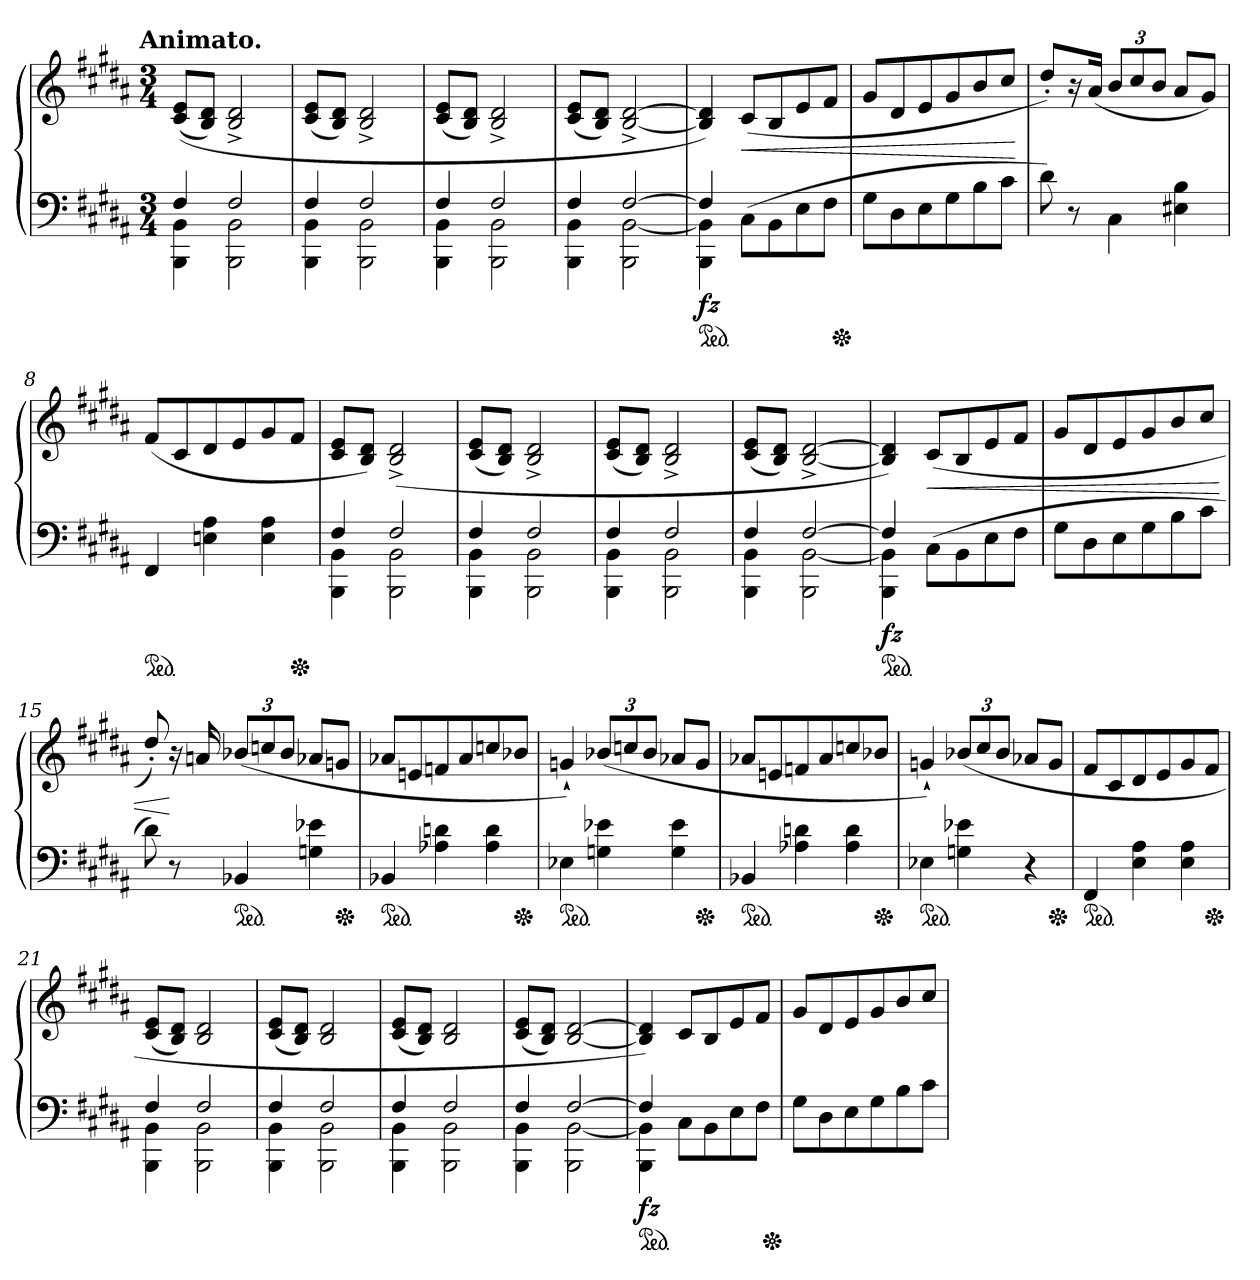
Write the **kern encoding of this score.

**kern	**kern	**dynam
*part1	*part1	*part1
*staff2	*staff1	*staff1/2
*clefF4	*clefG2	*
*k[f#c#g#d#a#]	*k[f#c#g#d#a#]	*
*B:	*B:	*
!!LO:TX:omd:t=Animato.
*M3/4	*M3/4	*
=1	=1	=1
*^	*	*
4F#	4BBB 4BB	(<(>8c# 8eL	.
.	.	8B 8d#J)	.
2F#	2BBB 2BB	2B^> 2d#^>	.
=2	=2	=2	=2
4F#	4BBB 4BB	(8c# 8eL	.
.	.	8B 8d#J)	.
2F#	2BBB 2BB	2B^> 2d#^>	.
=3	=3	=3	=3
4F#	4BBB 4BB	(8c# 8eL	.
.	.	8B 8d#J)	.
2F#	2BBB 2BB	2B^> 2d#^>	.
=4	=4	=4	=4
4F#	4BBB 4BB	(8c# 8eL	.
.	.	8B 8d#J)	.
[2F#	2BBB [2BB	[2B^> [2d#^>	.
=5	=5	=5	=5
!	!	!	!LO:DY:b=2
*ped	*	*	*
4F#]	4BBB 4BB]	4B] 4d#])	fz
2ryy	(>8C#L	(<8c#L	<
.	8BB	8B	.
.	8E	8e	.
.	8F#J	8f#J	.
*Xped	*	*	*
*v	*v	*	*
=6	=6	=6
8G#L	8g#L	.
8D#	8d#	.
8E	8e	.
8G#	8g#	.
8B	8b	.
8c#J	8cc#J	.
.	.	[
=7	=7	=7
8d#)	8dd#'</L)	.
8r	16r	.
.	(<16a#/Jk	.
4C#\	12b/L	.
.	12cc#/	.
.	12b/J	.
4E#X 4B	8a#L	.
.	8g#J)	.
=8	=8	=8
*ped	*	*
4FF#	(<8f#L	.
.	8c#	.
4En 4A#	8d#	.
.	8e	.
4E 4A#	8g#	.
*Xped	*	*
.	8f#J	.
=9	=9	=9
*^	*	*
4F#	4BBB 4BB	8c# 8eL	.
.	.	8B 8d#J)	.
2F#	2BBB 2BB	(>2B^> 2d#^>	.
=10	=10	=10	=10
4F#	4BBB 4BB	(8c# 8eL	.
.	.	8B 8d#J)	.
2F#	2BBB 2BB	2B^> 2d#^>	.
=11	=11	=11	=11
4F#	4BBB 4BB	(8c# 8eL	.
.	.	8B 8d#J)	.
2F#	2BBB 2BB	2B^> 2d#^>	.
=12	=12	=12	=12
4F#	4BBB 4BB	(8c# 8eL	.
.	.	8B 8d#J)	.
[2F#	2BBB [2BB	[2B^> [2d#^>	.
=13	=13	=13	=13
!	!	!	!LO:DY:b=2
*ped	*	*	*
4F#]	4BBB 4BB]	4B] 4d#])	fz
2ryy	(>8C#L	(<8c#L	<
.	8BB	8B	.
.	8E	8e	.
.	8F#J	8f#J	.
*v	*v	*	*
=14	=14	=14
8G#L	8g#L	.
8D#	8d#	.
8E	8e	.
8G#	8g#	.
8B	8b	.
8c#J	8cc#J	.
=15	=15	=15
8d#)	8dd#'</)	.
8r	16r	[
.	16an	.
*ped	*	*
4BB-X	(>12b-X/L	.
.	12ccn	.
.	12b-J	.
4Gn 4e-X	8a-XL	.
*Xped	*	*
.	8gnJ	.
=16	=16	=16
*ped	*	*
4BB-X	8a-XL	.
.	8en	.
4A-X 4dn	8fn	.
.	8a-	.
4A- 4d	8ccn	.
*Xped	*	*
.	8b-XJ	.
=17	=17	=17
*ped	*	*
4E-X	4gn`<)	.
4Gn 4e-X	(<12b-X/L	.
.	12ccn	.
.	12b-J	.
4G 4e-	8a-XL	.
*Xped	*	*
.	8gJ	.
=18	=18	=18
*ped	*	*
4BB-X	8a-XL	.
.	8en	.
4A-X 4dn	8fn	.
.	8a-	.
4A- 4d	8ccn	.
*Xped	*	*
.	8b-XJ	.
=19	=19	=19
*ped	*	*
4E-X	4gn`<)	.
4Gn 4e-X	(<12b-X/L	.
.	12cc#	.
.	12b-J	.
4r	8a-XL	.
*Xped	*	*
.	8gJ	.
=20	=20	=20
*ped	*	*
4FF#	8f#L	.
.	8c#	.
4E 4A#	8d#	.
.	8e	.
4E 4A#	8g#	.
*Xped	*	*
.	8f#J	.
=21	=21	=21
*^	*	*
4F#	4BBB 4BB	(>8c# 8eL	.
.	.	8B 8d#J)	.
2F#	2BBB 2BB	2B 2d#	.
=22	=22	=22	=22
4F#	4BBB 4BB	(8c# 8eL	.
.	.	8B 8d#J)	.
2F#	2BBB 2BB	2B 2d#	.
=23	=23	=23	=23
4F#	4BBB 4BB	(8c# 8eL	.
.	.	8B 8d#J)	.
2F#	2BBB 2BB	2B 2d#	.
=24	=24	=24	=24
4F#	4BBB 4BB	(8c# 8eL	.
.	.	8B 8d#J)	.
[2F#	2BBB [2BB	[2B [2d#	.
=25	=25	=25	=25
!	!	!	!LO:DY:b=2
*ped	*	*	*
4F#]	4BBB 4BB]	4B] 4d#])	fz
2ryy	8C#L	8c#L	.
.	8BB	8B	.
.	8E	8e	.
.	8F#J	8f#J	.
*Xped	*	*	*
*v	*v	*	*
=26	=26	=26
8G#L	8g#L	.
8D#	8d#	.
8E	8e	.
8G#	8g#	.
8B	8b	.
8c#J	8cc#J	.
=	=	=
*-	*-	*-
